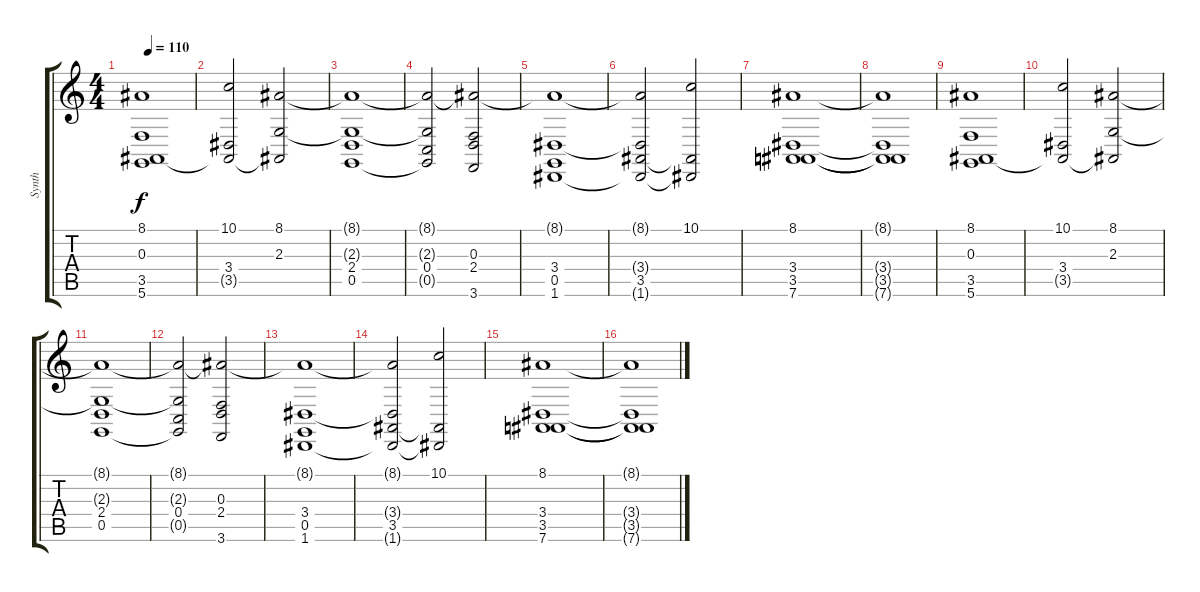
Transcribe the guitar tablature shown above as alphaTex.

\track ("Synth" "Synth") {instrument pad2warm}
\staff {score tabs}
\tuning (D4 A3 F3 C3 G2 D2) {hide}
\ts (4 4)
\tempo 110
\clef g2
\ks c
(8.1 0.3 3.5 5.6).1{dy f} |
(10.1 3.4 3.5{t}).2 (8.1 2.3 3.5{t}).2 |
(8.1{t} 2.3{t} 2.4 0.5).1 |
(8.1{t} 2.3{t} 0.4 0.5{t}).2 (8.1{t} 0.3 2.4 3.6).2 |
(8.1{t} 3.4 0.5 1.6).1 |
(8.1{t} 3.4{t} 3.5 1.6{t}).2 (10.1 3.5{t} 1.6{t}).2 |
(8.1 3.4 3.5 7.6).1 |
(8.1{t} 3.4{t} 3.5{t} 7.6{t}).1 |
(8.1 0.3 3.5 5.6).1 |
(10.1 3.4 3.5{t}).2 (8.1 2.3 3.5{t}).2 |
(8.1{t} 2.3{t} 2.4 0.5).1 |
(8.1{t} 2.3{t} 0.4 0.5{t}).2 (8.1{t} 0.3 2.4 3.6).2 |
(8.1{t} 3.4 0.5 1.6).1 |
(8.1{t} 3.4{t} 3.5 1.6{t}).2 (10.1 3.5{t} 1.6{t}).2 |
(8.1 3.4 3.5 7.6).1 |
(8.1{t} 3.4{t} 3.5{t} 7.6{t}).1
